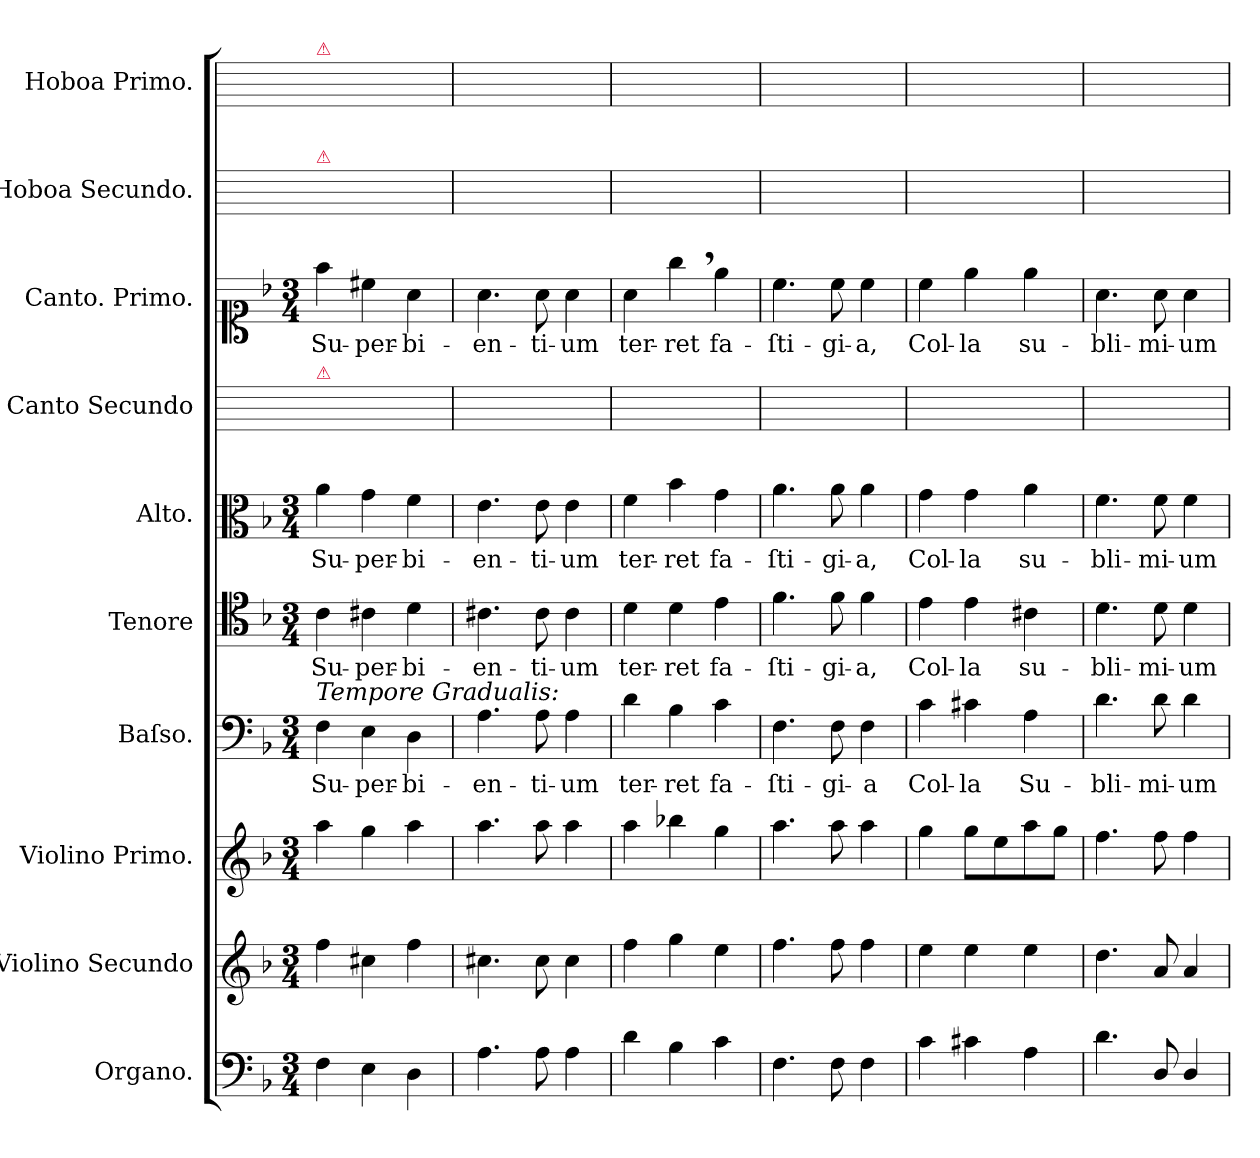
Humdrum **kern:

**kern	**kern	**kern	**kern	**text	**kern	**text	**kern	**text	**kern	**kern	**text	**kern	**kern
*part10	*part9	*part8	*part7	*part7	*part6	*part6	*part5	*part5	*part4	*part3	*part3	*part2	*part1
*staff10	*staff9	*staff8	*staff7	*staff7	*staff6	*staff6	*staff5	*staff5	*staff4	*staff3	*staff3	*staff2	*staff1
*I"Organo.	*I"Violino Secundo	*I"Violino Primo.	*I"Baſso.	*	*I"Tenore	*	*I"Alto.	*	*I"Canto Secundo	*I"Canto. Primo.	*	*I"Hoboa Secundo.	*I"Hoboa Primo.
*I'org	*I'vl 2	*I'vl 1	*I'B	*	*I'T	*	*I'A	*	*I'S 2	*	*	*I'ob 2	*I'ob 1
*clefF4	*clefG2	*clefG2	*clefF4	*	*clefC4	*	*clefC3	*	*	*clefC1	*	*	*
*k[b-]	*k[b-]	*k[b-]	*k[b-]	*	*k[b-]	*	*k[b-]	*	*	*k[b-]	*	*	*
*F:	*F:	*F:	*F:	*	*F:	*	*F:	*	*	*F:	*	*	*
*M3/4	*M3/4	*M3/4	*M3/4	*	*M3/4	*	*M3/4	*	*	*M3/4	*	*	*
=1	=1	=1	=1	=1	=1	=1	=1	=1	=1	=1	=1	=1	=1
!	!	!	!	!	!	!	!	!	!	!	!	!	!LO:TX:a:color=crimson:t=⚠
!	!	!	!	!	!	!	!	!	!	!	!	!LO:TX:a:color=crimson:t=⚠	!
!	!	!	!	!	!	!	!	!	!LO:TX:a:color=crimson:t=⚠	!	!	!	!
!	!	!	!LO:TX:a:i:t=Tempore Gradualis&colon;	!	!	!	!	!	!	!	!	!	!
4F\	4ff\	4aa\	4F\	Su-	4c\	Su-	4a\	Su-	2.ryy	4ff\	Su-	2.ryy	2.ryy
4E\	4cc#X\	4gg\	4E\	-per-	4c#X\	-per-	4g\	-per-	.	4cc#X\	-per-	.	.
4D\	4ff\	4aa\	4D\	-bi-	4d\	-bi-	4f\	-bi-	.	4a\	-bi-	.	.
=2	=2	=2	=2	=2	=2	=2	=2	=2	=2	=2	=2	=2	=2
4.A\	4.cc#X\	4.aa\	4.A\	-en-	4.c#X\	-en-	4.e\	-en-	2.ryy	4.a\	-en-	2.ryy	2.ryy
8A\	8cc#\	8aa\	8A\	-ti-	8c#\	-ti-	8e\	-ti-	.	8a\	-ti-	.	.
4A\	4cc#\	4aa\	4A\	-um	4c#\	-um	4e\	-um	.	4a\	-um	.	.
=3	=3	=3	=3	=3	=3	=3	=3	=3	=3	=3	=3	=3	=3
4d\	4ff\	4aa\	4d\	ter-	4d\	ter-	4f\	ter-	2.ryy	4a\	ter-	2.ryy	2.ryy
4B-\	4gg\	4bb-X\	4B-\	-ret	4d\	-ret	4b-\	-ret	.	4gg,<\	-ret	.	.
4c\	4ee\	4gg\	4c\	fa-	4e\	fa-	4g\	fa-	.	4ee\	fa-	.	.
=4	=4	=4	=4	=4	=4	=4	=4	=4	=4	=4	=4	=4	=4
4.F\	4.ff\	4.aa\	4.F\	-ſti-	4.f\	-ſti-	4.a\	-ſti-	2.ryy	4.cc\	-ſti-	2.ryy	2.ryy
8F\	8ff\	8aa\	8F\	-gi-	8f\	-gi-	8a\	-gi-	.	8cc\	-gi-	.	.
4F\	4ff\	4aa\	4F\	-a	4f\	-a,	4a\	-a,	.	4cc\	-a,	.	.
=5	=5	=5	=5	=5	=5	=5	=5	=5	=5	=5	=5	=5	=5
4c\	4ee\	4gg\	4c\	Col-	4e\	Col-	4g\	Col-	2.ryy	4cc\	Col-	2.ryy	2.ryy
4c#X\	4ee\	8gg\L	4c#X\	-la	4e\	-la	4g\	-la	.	4ee\	-la	.	.
.	.	8ee\	.	.	.	.	.	.	.	.	.	.	.
4A\	4ee\	8aa\	4A\	Su-	4c#X\	su-	4a\	su-	.	4ee\	su-	.	.
.	.	8gg\J	.	.	.	.	.	.	.	.	.	.	.
=6	=6	=6	=6	=6	=6	=6	=6	=6	=6	=6	=6	=6	=6
4.d\	4.dd\	4.ff\	4.d\	-bli-	4.d\	-bli-	4.f\	-bli-	2.ryy	4.a\	-bli-	2.ryy	2.ryy
8D/	8a/	8ff\	8d\	-mi-	8d\	-mi-	8f\	-mi-	.	8a\	-mi-	.	.
4D/	4a/	4ff\	4d\	-um	4d\	-um	4f\	-um	.	4a\	-um	.	.
=	=	=	=	=	=	=	=	=	=	=	=	=	=
*-	*-	*-	*-	*-	*-	*-	*-	*-	*-	*-	*-	*-	*-
